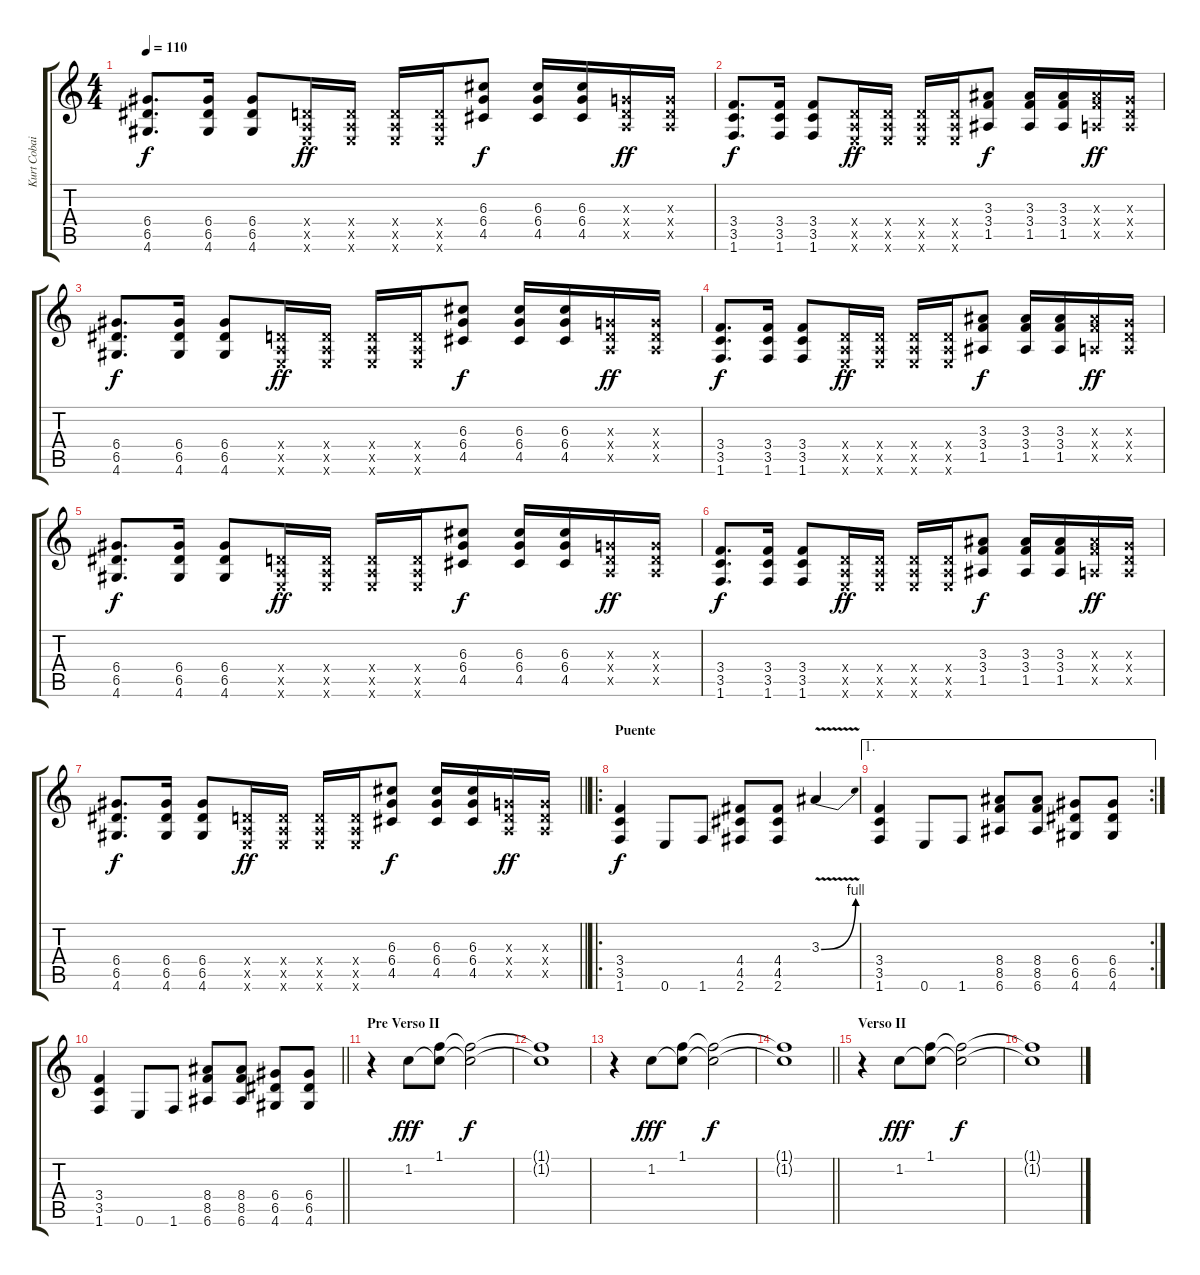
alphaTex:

\track ("Kurt Cobain (Guitarra 1)" "Kurt Cobai") {instrument distortionguitar}
\staff {score tabs}
\tuning (E4 B3 G3 D3 A2 E2) {hide}
\ts (4 4)
\tempo 110
\clef g2
\ks c
(6.4 6.5 4.6).8{d dy f} (6.4 6.5 4.6).16 (6.4 6.5 4.6).8 (0.4{x} 0.5{x} 0.6{x}).16{dy ff} (0.4{x} 0.5{x} 0.6{x}).16 (0.4{x} 0.5{x} 0.6{x}).16 (0.4{x} 0.5{x} 0.6{x}).16 (6.3 6.4 4.5).8{dy f} (6.3 6.4 4.5).16 (6.3 6.4 4.5).16 (0.3{x} 0.4{x} 0.5{x}).16{dy ff} (0.3{x} 0.4{x} 0.5{x}).16 |
(3.4 3.5 1.6).8{d dy f volume 12 instrument distortionguitar} (3.4 3.5 1.6).16 (3.4 3.5 1.6).8 (0.4{x} 0.5{x} 0.6{x}).16{dy ff} (0.4{x} 0.5{x} 0.6{x}).16 (0.4{x} 0.5{x} 0.6{x}).16 (0.4{x} 0.5{x} 0.6{x}).16 (3.3 3.4 1.5).8{dy f} (3.3 3.4 1.5).16 (3.3 3.4 1.5).16 (3.3{x} 3.4{x} 0.5{x}).16{dy ff} (0.3{x} 0.4{x} 0.5{x}).16 |
(6.4 6.5 4.6).8{d dy f} (6.4 6.5 4.6).16 (6.4 6.5 4.6).8 (0.4{x} 0.5{x} 0.6{x}).16{dy ff} (0.4{x} 0.5{x} 0.6{x}).16 (0.4{x} 0.5{x} 0.6{x}).16 (0.4{x} 0.5{x} 0.6{x}).16 (6.3 6.4 4.5).8{dy f} (6.3 6.4 4.5).16 (6.3 6.4 4.5).16 (0.3{x} 0.4{x} 0.5{x}).16{dy ff} (0.3{x} 0.4{x} 0.5{x}).16 |
(3.4 3.5 1.6).8{d dy f} (3.4 3.5 1.6).16 (3.4 3.5 1.6).8 (0.4{x} 0.5{x} 0.6{x}).16{dy ff} (0.4{x} 0.5{x} 0.6{x}).16 (0.4{x} 0.5{x} 0.6{x}).16 (0.4{x} 0.5{x} 0.6{x}).16 (3.3 3.4 1.5).8{dy f} (3.3 3.4 1.5).16 (3.3 3.4 1.5).16 (3.3{x} 3.4{x} 0.5{x}).16{dy ff} (0.3{x} 0.4{x} 0.5{x}).16 |
(6.4 6.5 4.6).8{d dy f} (6.4 6.5 4.6).16 (6.4 6.5 4.6).8 (0.4{x} 0.5{x} 0.6{x}).16{dy ff} (0.4{x} 0.5{x} 0.6{x}).16 (0.4{x} 0.5{x} 0.6{x}).16 (0.4{x} 0.5{x} 0.6{x}).16 (6.3 6.4 4.5).8{dy f} (6.3 6.4 4.5).16 (6.3 6.4 4.5).16 (0.3{x} 0.4{x} 0.5{x}).16{dy ff} (0.3{x} 0.4{x} 0.5{x}).16 |
(3.4 3.5 1.6).8{d dy f} (3.4 3.5 1.6).16 (3.4 3.5 1.6).8 (0.4{x} 0.5{x} 0.6{x}).16{dy ff} (0.4{x} 0.5{x} 0.6{x}).16 (0.4{x} 0.5{x} 0.6{x}).16 (0.4{x} 0.5{x} 0.6{x}).16 (3.3 3.4 1.5).8{dy f} (3.3 3.4 1.5).16 (3.3 3.4 1.5).16 (3.3{x} 3.4{x} 0.5{x}).16{dy ff} (0.3{x} 0.4{x} 0.5{x}).16 |
\barLineRight lightlight
(6.4 6.5 4.6).8{d dy f} (6.4 6.5 4.6).16 (6.4 6.5 4.6).8 (0.4{x} 0.5{x} 0.6{x}).16{dy ff} (0.4{x} 0.5{x} 0.6{x}).16 (0.4{x} 0.5{x} 0.6{x}).16 (0.4{x} 0.5{x} 0.6{x}).16 (6.3 6.4 4.5).8{dy f} (6.3 6.4 4.5).16 (6.3 6.4 4.5).16 (0.3{x} 0.4{x} 0.5{x}).16{dy ff} (0.3{x} 0.4{x} 0.5{x}).16 |
\ro
\section ("" "Puente")
(3.4 3.5 1.6).4{dy f} 0.6.8 1.6.8 (4.4 4.5 2.6).8 (4.4 4.5 2.6).8 3.3{be (bend 0 0 60 4) v}.4 |
\ae 1
\rc 2
(3.4 3.5 1.6).4 0.6.8 1.6.8 (8.4 8.5 6.6).8 (8.4 8.5 6.6).8 (6.4 6.5 4.6).8 (6.4 6.5 4.6).8 |
\barLineRight lightlight
(3.4 3.5 1.6).4 0.6.8 1.6.8 (8.4 8.5 6.6).8 (8.4 8.5 6.6).8 (6.4 6.5 4.6).8 (6.4 6.5 4.6).8 |
\section ("" "Pre Verso II")
r.4{instrument electricguitarclean} 1.2.8{dy fff} (1.1 1.2{t}).8 (1.1{t} 1.2{t}).2{dy f} |
(1.1{t} 1.2{t}).1 |
r.4 1.2.8{dy fff} (1.1 1.2{t}).8 (1.1{t} 1.2{t}).2{dy f} |
\barLineRight lightlight
(1.1{t} 1.2{t}).1 |
\section ("" "Verso II")
r.4{instrument electricguitarclean} 1.2.8{dy fff} (1.1 1.2{t}).8 (1.1{t} 1.2{t}).2{dy f} |
(1.1{t} 1.2{t}).1
